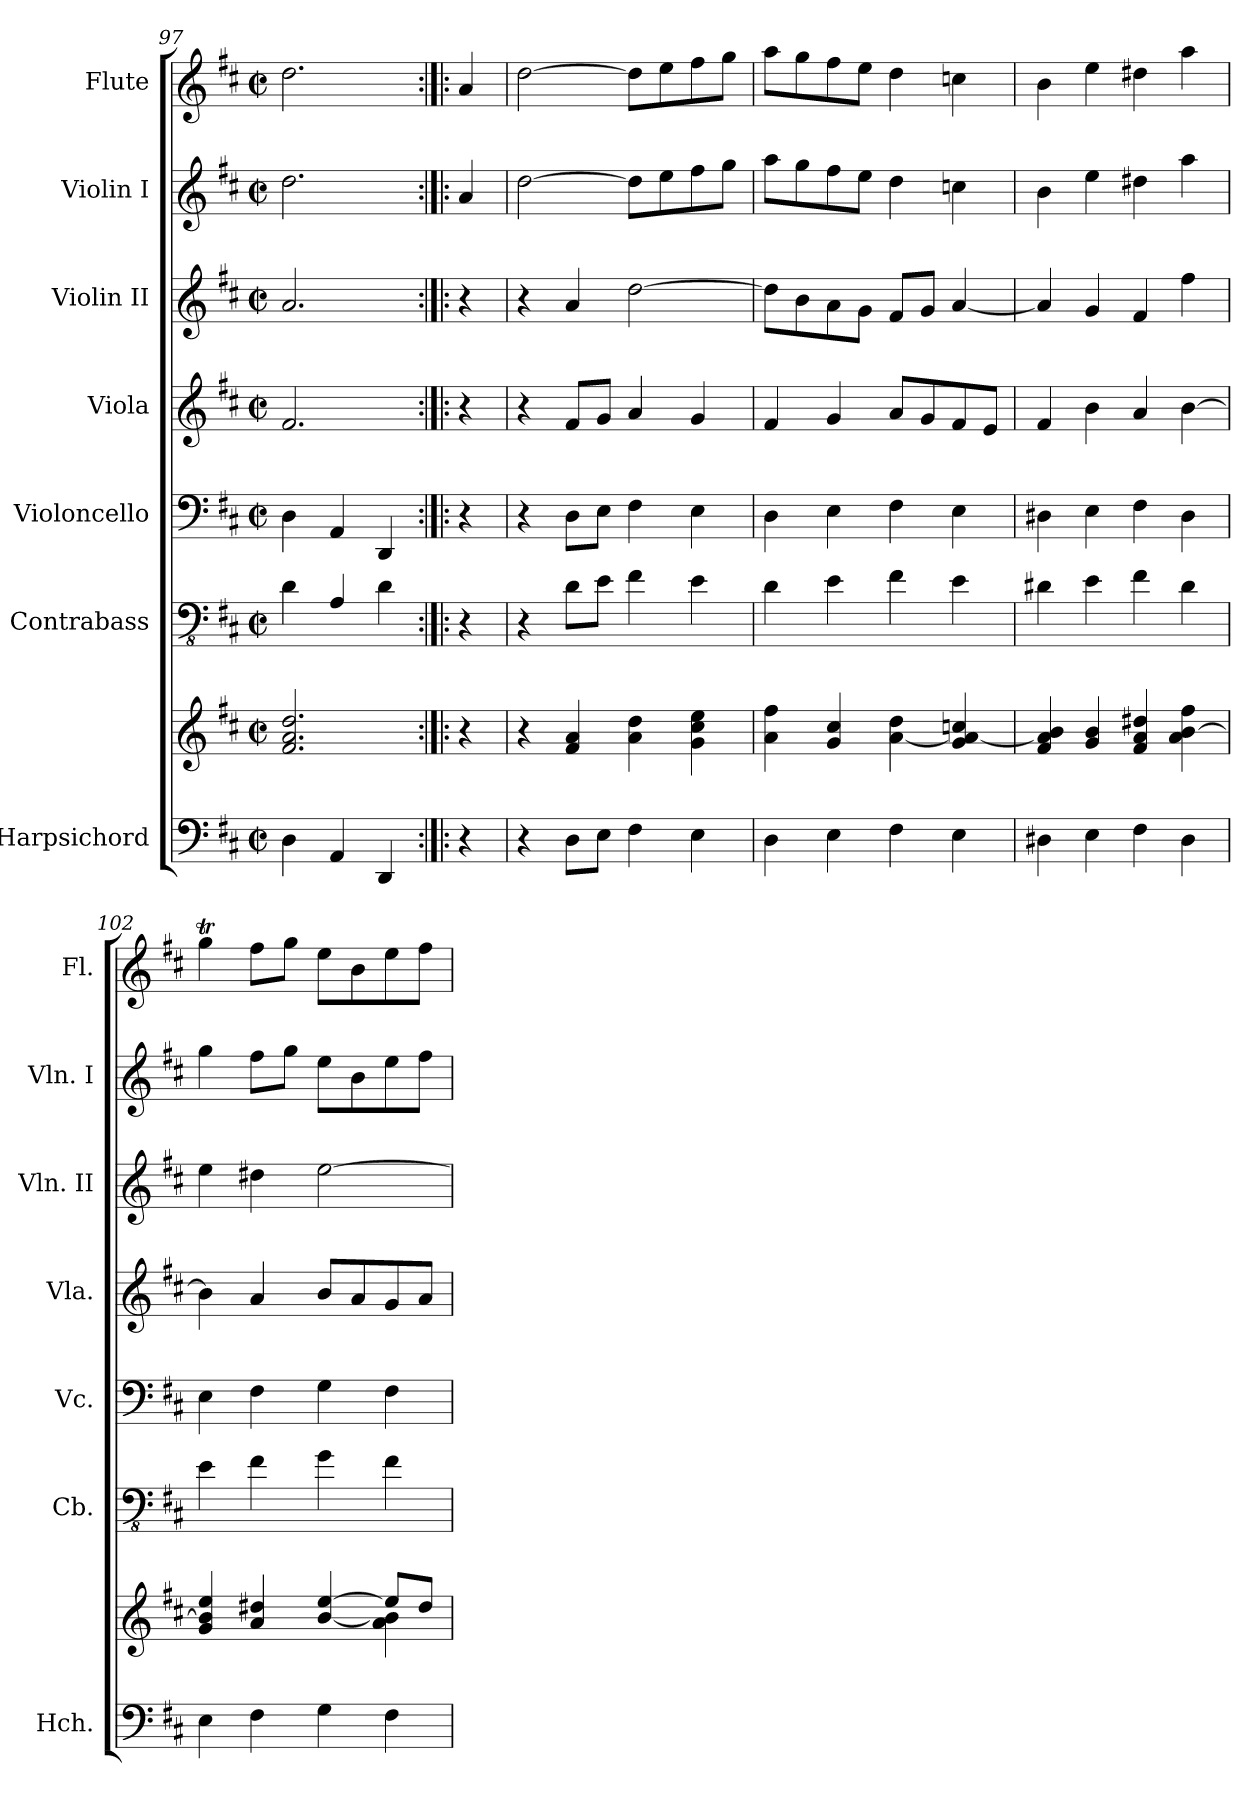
**kern	**kern	**kern	**kern	**kern	**kern	**kern	**kern
*part7	*part7	*part6	*part5	*part4	*part3	*part2	*part1
*staff8	*staff7	*staff6	*staff5	*staff4	*staff3	*staff2	*staff1
*I"Harpsichord	*	*I"Contrabass	*I"Violoncello	*I"Viola	*I"Violin II	*I"Violin I	*I"Flute
*I'Hch.	*	*I'Cb.	*I'Vc.	*I'Vla.	*I'Vln. II	*I'Vln. I	*I'Fl.
*clefF4	*clefG2	*clefFv4	*clefF4	*clefG2	*clefG2	*clefG2	*clefG2
*	*	*ITrd7c12	*	*	*	*	*
*k[f#c#]	*k[f#c#]	*k[f#c#]	*k[f#c#]	*k[f#c#]	*k[f#c#]	*k[f#c#]	*k[f#c#]
*M2/2	*M2/2	*M2/2	*M2/2	*M2/2	*M2/2	*M2/2	*M2/2
*met(c|)	*met(c|)	*met(c|)	*met(c|)	*met(c|)	*met(c|)	*met(c|)	*met(c|)
=97	=97	=97	=97	=97	=97	=97	=97
4D\	2.f#/ 2.a/ 2.dd/	4DD\	4D\	2.f#/	2.a/	2.dd\	2.dd\
4AA/	.	4AAA/	4AA/	.	.	.	.
4DD/	.	4DD\	4DD/	.	.	.	.
!!LO:LB:g=z
=98:|!|:	=98:|!|:	=98:|!|:	=98:|!|:	=98:|!|:	=98:|!|:	=98:|!|:	=98:|!|:
4r	4r	4r	4r	4r	4r	4a/	4a/
=99	=99	=99	=99	=99	=99	=99	=99
4r	4r	4r	4r	4r	4r	[2dd\	[2dd\
8D\L	4f#/ 4a/	8DD\L	8D\L	8f#/L	4a/	.	.
8E\J	.	8EE\J	8E\J	8g/J	.	.	.
4F#\	4a\ 4dd\	4FF#\	4F#\	4a/	[2dd\	8dd\L]	8dd\L]
.	.	.	.	.	.	8ee\	8ee\
4E\	4g\ 4cc#\ 4ee\	4EE\	4E\	4g/	.	8ff#\	8ff#\
.	.	.	.	.	.	8gg\J	8gg\J
=100	=100	=100	=100	=100	=100	=100	=100
4D\	4a\ 4ff#\	4DD\	4D\	4f#/	8dd\L]	8aa\L	8aa\L
.	.	.	.	.	8b\	8gg\	8gg\
4E\	4g/ 4cc#/	4EE\	4E\	4g/	8a\	8ff#\	8ff#\
.	.	.	.	.	8g\J	8ee\J	8ee\J
4F#\	[4a\ 4dd\	4FF#\	4F#\	8a/L	8f#/L	4dd\	4dd\
.	.	.	.	8g/	8g/J	.	.
4E\	4g/ 4a/_ 4ccn/	4EE\	4E\	8f#/	[4a/	4ccn\	4ccn\
.	.	.	.	8e/J	.	.	.
=101	=101	=101	=101	=101	=101	=101	=101
4D#X\	4f#/ 4a/] 4b/	4DD#X\	4D#X\	4f#/	4a/]	4b\	4b\
4E\	4g/ 4b/	4EE\	4E\	4b\	4g/	4ee\	4ee\
4F#\	4f#/ 4a/ 4dd#X/	4FF#\	4F#\	4a/	4f#/	4dd#X\	4dd#X\
4D#\	4a\ [4b\ 4ff#\	4DD#\	4D#\	[4b\	4ff#\	4aa\	4aa\
=102	=102	=102	=102	=102	=102	=102	=102
*	*^	*	*	*	*	*	*
4E\	4g/ 4b/] 4ee/	2.ryy	4EE\	4E\	4b\]	4ee\	4gg\	4ggT\
4F#\	4a/ 4dd#X/	.	4FF#\	4F#\	4a/	4dd#X\	8ff#\L	8ff#\L
.	.	.	.	.	.	.	8gg\J	8gg\J
4G\	[4b/ [4ee/	.	4GG\	4G\	8b/L	[2ee\	8ee\L	8ee\L
.	.	.	.	.	8a/	.	8b\	8b\
4F#\	8ee/L]	4a\ 4b\]	4FF#\	4F#\	8g/	.	8ee\	8ee\
.	8dd#/J	.	.	.	8a/J	.	8ff#\J	8ff#\J
*	*v	*v	*	*	*	*	*	*
=	=	=	=	=	=	=	=
*-	*-	*-	*-	*-	*-	*-	*-
